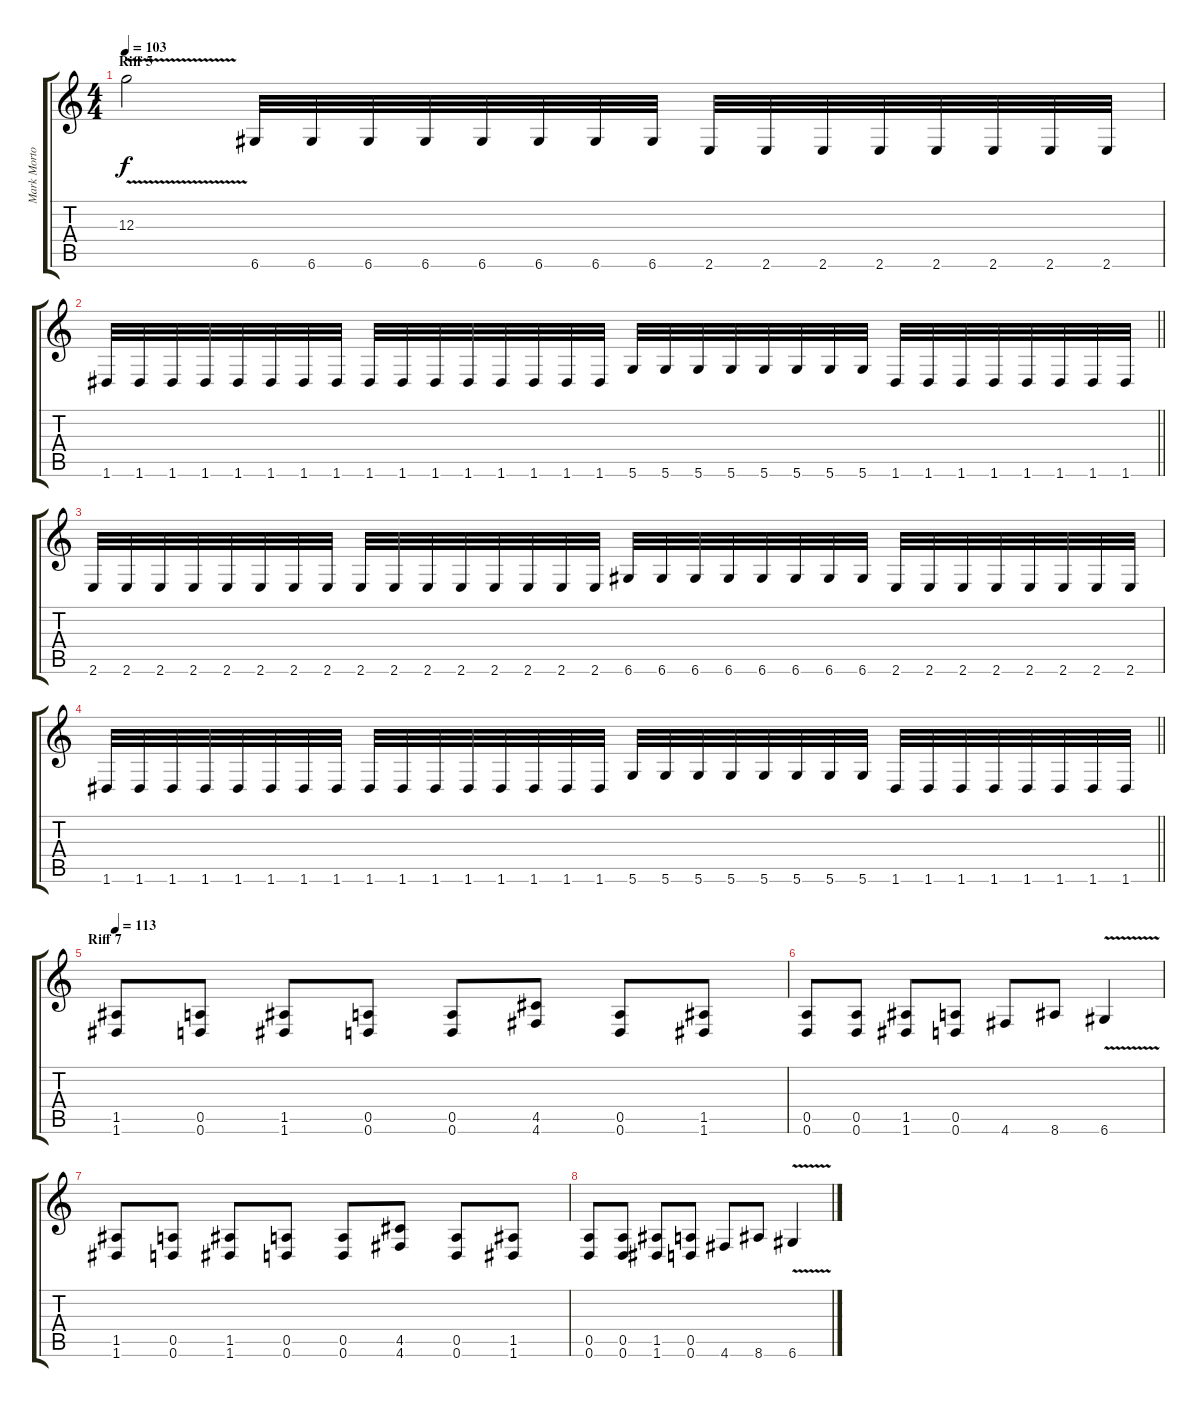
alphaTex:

\track ("Mark Morton" "Mark Morto") {instrument distortionguitar}
\staff {score tabs}
\tuning (E4 B3 G3 D3 A2 D2) {hide}
\ts (4 4)
\section ("" "Riff 5")
\tempo 103
\clef g2
\ks c
12.3{v}.2{dy f} 6.6.32 6.6.32 6.6.32 6.6.32 6.6.32 6.6.32 6.6.32 6.6.32 2.6.32 2.6.32 2.6.32 2.6.32 2.6.32 2.6.32 2.6.32 2.6.32 |
\barLineRight lightlight
1.6.32 1.6.32 1.6.32 1.6.32 1.6.32 1.6.32 1.6.32 1.6.32 1.6.32 1.6.32 1.6.32 1.6.32 1.6.32 1.6.32 1.6.32 1.6.32 5.6.32 5.6.32 5.6.32 5.6.32 5.6.32 5.6.32 5.6.32 5.6.32 1.6.32 1.6.32 1.6.32 1.6.32 1.6.32 1.6.32 1.6.32 1.6.32 |
2.6.32 2.6.32 2.6.32 2.6.32 2.6.32 2.6.32 2.6.32 2.6.32 2.6.32 2.6.32 2.6.32 2.6.32 2.6.32 2.6.32 2.6.32 2.6.32 6.6.32 6.6.32 6.6.32 6.6.32 6.6.32 6.6.32 6.6.32 6.6.32 2.6.32 2.6.32 2.6.32 2.6.32 2.6.32 2.6.32 2.6.32 2.6.32 |
\barLineRight lightlight
1.6.32 1.6.32 1.6.32 1.6.32 1.6.32 1.6.32 1.6.32 1.6.32 1.6.32 1.6.32 1.6.32 1.6.32 1.6.32 1.6.32 1.6.32 1.6.32 5.6.32 5.6.32 5.6.32 5.6.32 5.6.32 5.6.32 5.6.32 5.6.32 1.6.32 1.6.32 1.6.32 1.6.32 1.6.32 1.6.32 1.6.32 1.6.32 |
\section ("" "Riff 7")
\tempo 113
(1.5 1.6).8 (0.5 0.6).8 (1.5 1.6).8 (0.5 0.6).8 (0.5 0.6).8 (4.5 4.6).8 (0.5 0.6).8 (1.5 1.6).8 |
(0.5 0.6).8 (0.5 0.6).8 (1.5 1.6).8 (0.5 0.6).8 4.6.8 8.6.8 6.6{v}.4 |
(1.5 1.6).8 (0.5 0.6).8 (1.5 1.6).8 (0.5 0.6).8 (0.5 0.6).8 (4.5 4.6).8 (0.5 0.6).8 (1.5 1.6).8 |
(0.5 0.6).8 (0.5 0.6).8 (1.5 1.6).8 (0.5 0.6).8 4.6.8 8.6.8 6.6{v}.4
